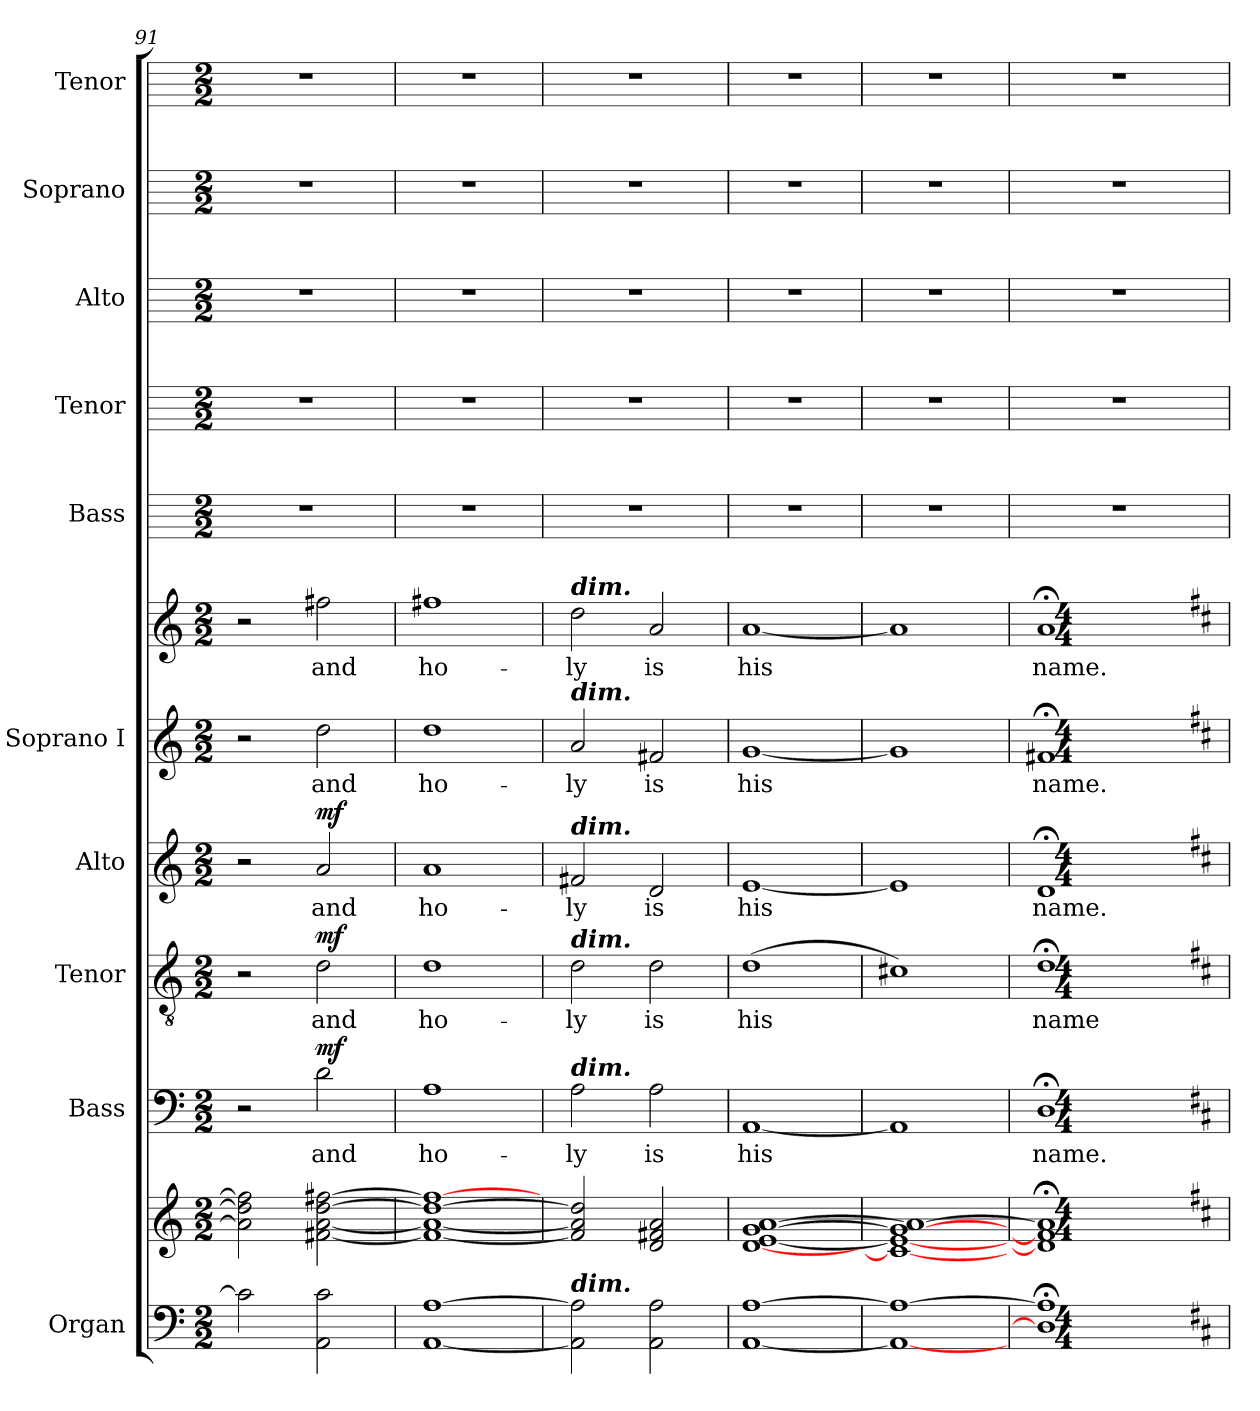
**kern	**kern	**kern	**text	**dynam	**kern	**text	**dynam	**kern	**text	**dynam	**kern	**text	**kern	**text	**dynam	**kern	**kern	**kern	**kern	**kern
*part10	*part10	*part9	*part9	*part9	*part8	*part8	*part8	*part7	*part7	*part7	*part6	*part6	*part6	*part6	*part6	*part5	*part4	*part3	*part2	*part1
*staff12	*staff11	*staff10	*staff10	*staff10	*staff9	*staff9	*staff9	*staff8	*staff8	*staff8	*staff7	*staff7	*staff6	*staff6	*staff6/7	*staff5	*staff4	*staff3	*staff2	*staff1
*I"Organ	*	*I"Bass	*	*	*I"Tenor	*	*	*I"Alto	*	*	*I"Soprano I	*	*	*	*	*I"Bass	*I"Tenor	*I"Alto	*I"Soprano	*I"Tenor
*I'Organ	*	*I'Bass	*	*	*I'Tenor	*	*	*I'Alto	*	*	*I'Soprano I	*	*	*	*	*I'Bass	*I'Tenor	*I'Alto	*I'Soprano	*I'Tenor
*clefF4	*clefG2	*clefF4	*	*	*clefGv2	*	*	*clefG2	*	*	*clefG2	*	*clefG2	*	*	*	*	*	*	*
*k[]	*k[]	*k[]	*	*	*k[]	*	*	*k[]	*	*	*k[]	*	*k[]	*	*	*	*	*	*	*
*C:	*C:	*C:	*	*	*C:	*	*	*C:	*	*	*C:	*	*C:	*	*	*	*	*	*	*
*M2/2	*M2/2	*M2/2	*	*	*M2/2	*	*	*M2/2	*	*	*M2/2	*	*M2/2	*	*	*M2/2	*M2/2	*M2/2	*M2/2	*M2/2
=91	=91	=91	=91	=91	=91	=91	=91	=91	=91	=91	=91	=91	=91	=91	=91	=91	=91	=91	=91	=91
2c]	2a] 2dd] 2ff#]	2r	.	.	2r	.	.	2r	.	.	2r	.	2r	.	.	1r	1r	1r	1r	1r
!	!	!	!LO:LY:b	!LO:DY:b	!	!LO:LY:b	!LO:DY:b	!	!LO:LY:b	!LO:DY:b	!	!LO:LY:b	!	!LO:LY:b	!LO:DY:b=2	!	!	!	!	!
!	!	!	!	!	!	!	!	!	!	!	!	!	!	!	!LO:DY:n=1:b	!	!	!	!	!
2AA 2c	[2f#X [2a [2dd [2ff#	2d	and	mf	2d	and	mf	2a	and	mf	2dd	and	2ff#X	and	mf mf	.	.	.	.	.
=92	=92	=92	=92	=92	=92	=92	=92	=92	=92	=92	=92	=92	=92	=92	=92	=92	=92	=92	=92	=92
!	!	!	!LO:LY:b	!	!	!LO:LY:b	!	!	!LO:LY:b	!	!	!LO:LY:b	!	!LO:LY:b	!	!	!	!	!	!
[1AA [1A	1f#_ 1a_ 1dd_ 1ff#_	1A	ho-	.	1d	ho-	.	1a	ho-	.	1dd	-ho-	1ff#X	ho-	.	1r	1r	1r	1r	1r
=93	=93	=93	=93	=93	=93	=93	=93	=93	=93	=93	=93	=93	=93	=93	=93	=93	=93	=93	=93	=93
!	!	!	!	!	!	!	!	!	!	!	!	!	!LO:TX:a:Bi:t=dim.	!	!	!	!	!	!	!
!	!	!	!	!	!	!	!	!	!	!	!LO:TX:a:Bi:t=dim.	!	!	!	!	!	!	!	!	!
!	!	!	!	!	!	!	!	!LO:TX:a:Bi:t=dim.	!	!	!	!	!	!	!	!	!	!	!	!
!	!	!	!	!	!LO:TX:a:Bi:t=dim.	!	!	!	!	!	!	!	!	!	!	!	!	!	!	!
!	!	!LO:TX:a:Bi:t=dim.	!	!	!	!	!	!	!	!	!	!	!	!	!	!	!	!	!	!
!LO:TX:a:Bi:t=dim.	!	!	!	!	!	!	!	!	!	!	!	!	!	!	!	!	!	!	!	!
!	!	!	!LO:LY:b	!	!	!LO:LY:b	!	!	!LO:LY:b	!	!	!LO:LY:b	!	!LO:LY:b	!	!	!	!	!	!
2AA] 2A]	2f#] 2a] 2dd]	2A	-ly	.	2d	-ly	.	2f#X	-ly	.	2a	ly	2dd	-ly	.	1r	1r	1r	1r	1r
!	!	!	!LO:LY:b	!	!	!LO:LY:b	!	!	!LO:LY:b	!	!	!LO:LY:b	!	!LO:LY:b	!	!	!	!	!	!
2AA 2A	2d 2f# 2a	2A	is	.	2d	is	.	2d	is	.	2f#X	is	2a	is	.	.	.	.	.	.
=94	=94	=94	=94	=94	=94	=94	=94	=94	=94	=94	=94	=94	=94	=94	=94	=94	=94	=94	=94	=94
!	!	!	!LO:LY:b	!	!	!LO:LY:b	!	!	!LO:LY:b	!	!	!LO:LY:b	!	!LO:LY:b	!	!	!	!	!	!
[1AA [1A	[1d [1e [1g [1a	[1AA	his	.	(>1d	his	.	[1e	his	.	[1g	his	[1a	his	.	1r	1r	1r	1r	1r
=95	=95	=95	=95	=95	=95	=95	=95	=95	=95	=95	=95	=95	=95	=95	=95	=95	=95	=95	=95	=95
1AA_ 1A_	1c#_ 1e_ 1g_ 1a_	1AA]	.	.	1c#X)	.	.	1e]	.	.	1g]	.	1a]	.	.	1r	1r	1r	1r	1r
=96	=96	=96	=96	=96	=96	=96	=96	=96	=96	=96	=96	=96	=96	=96	=96	=96	=96	=96	=96	=96
!	!	!	!LO:LY:b	!	!	!LO:LY:b	!	!	!LO:LY:b	!	!	!LO:LY:b	!	!LO:LY:b	!	!	!	!	!	!
1D]; 1A];	1d];< 1f#];< 1a];<	1D;<	name.	.	1d;<	name	.	1d;<	name.	.	1f#X;<	name.	1a;<	name.	.	1r	1r	1r	1r	1r
*k[f#c#]	*k[f#c#]	*k[f#c#]	*	*	*k[f#c#]	*	*	*k[f#c#]	*	*	*k[f#c#]	*	*k[f#c#]	*	*	*	*	*	*	*
*D:	*D:	*D:	*	*	*D:	*	*	*D:	*	*	*D:	*	*D:	*	*	*	*	*	*	*
*M4/4	*M4/4	*M4/4	*	*	*M4/4	*	*	*M4/4	*	*	*M4/4	*	*M4/4	*	*	*	*	*	*	*
=	=	=	=	=	=	=	=	=	=	=	=	=	=	=	=	=	=	=	=	=
*-	*-	*-	*-	*-	*-	*-	*-	*-	*-	*-	*-	*-	*-	*-	*-	*-	*-	*-	*-	*-
